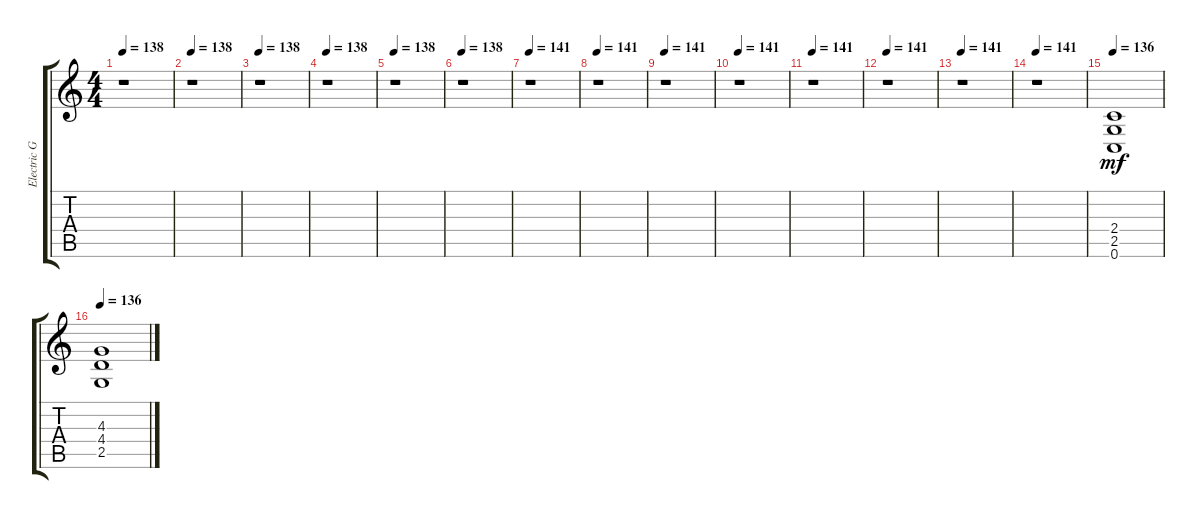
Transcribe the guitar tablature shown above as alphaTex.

\track ("Electric Guitar 3" "Electric G") {instrument distortionguitar}
\staff {score tabs}
\tuning (C4 G3 Eb3 Bb2 F2 C2) {hide}
\ts (4 4)
\tempo 138
\clef g2
\ks c
r.1{dy f} |
\tempo 138
r.1 |
\tempo 138
r.1 |
\tempo 138
r.1 |
\tempo 138
r.1 |
\tempo 138
r.1 |
\tempo 141
r.1 |
\tempo 141
r.1 |
\tempo 141
r.1 |
\tempo 141
r.1 |
\tempo 141
r.1 |
\tempo 141
r.1 |
\tempo 141
r.1 |
\tempo 141
r.1 |
\tempo 136
(2.4 2.5 0.6).1{dy mf} |
\tempo 136
(4.3 4.4 2.5).1
